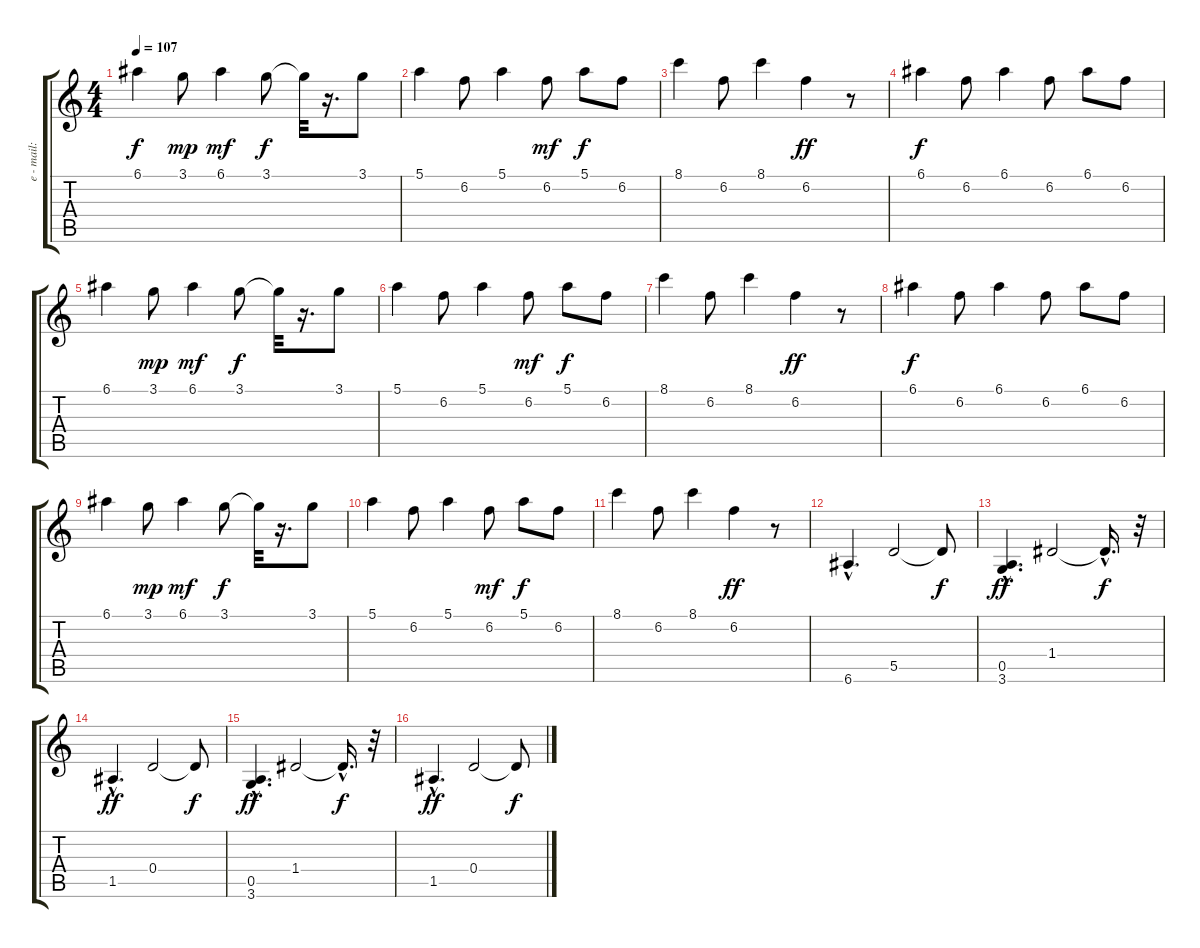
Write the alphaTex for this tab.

\track ("e - mail:" "e - mail:") {instrument distortionguitar}
\staff {score tabs}
\tuning (E4 B3 G3 D3 A2 E2) {hide}
\ts (4 4)
\tempo 107
\clef g2
\ks c
6.1.4{dy f} 3.1.8{dy mp} 6.1.4{dy mf} 3.1.8{dy f} 3.1{t}.32 r.16{d} 3.1.8 |
5.1.4 6.2.8 5.1.4 6.2.8{dy mf} 5.1.8{dy f} 6.2.8 |
8.1.4 6.2.8 8.1.4 6.2.4{dy ff} r.8 |
6.1.4{dy f} 6.2.8 6.1.4 6.2.8 6.1.8 6.2.8 |
6.1.4 3.1.8{dy mp} 6.1.4{dy mf} 3.1.8{dy f} 3.1{t}.32 r.16{d} 3.1.8 |
5.1.4 6.2.8 5.1.4 6.2.8{dy mf} 5.1.8{dy f} 6.2.8 |
8.1.4 6.2.8 8.1.4 6.2.4{dy ff} r.8 |
6.1.4{dy f} 6.2.8 6.1.4 6.2.8 6.1.8 6.2.8 |
6.1.4 3.1.8{dy mp} 6.1.4{dy mf} 3.1.8{dy f} 3.1{t}.32 r.16{d} 3.1.8 |
5.1.4 6.2.8 5.1.4 6.2.8{dy mf} 5.1.8{dy f} 6.2.8 |
8.1.4 6.2.8 8.1.4 6.2.4{dy ff} r.8 |
6.6{hac}.4{d} 5.5.2 5.5{t}.8{dy f} |
(0.5 3.6{hac}).4{d dy ff} 1.4.2 1.4{hac t}.16{d dy f} r.32 |
1.5{hac}.4{d dy ff} 0.4.2 0.4{t}.8{dy f} |
(0.5 3.6{hac}).4{d dy ff} 1.4.2 1.4{hac t}.16{d dy f} r.32 |
1.5{hac}.4{d dy ff} 0.4.2 0.4{t}.8{dy f}
